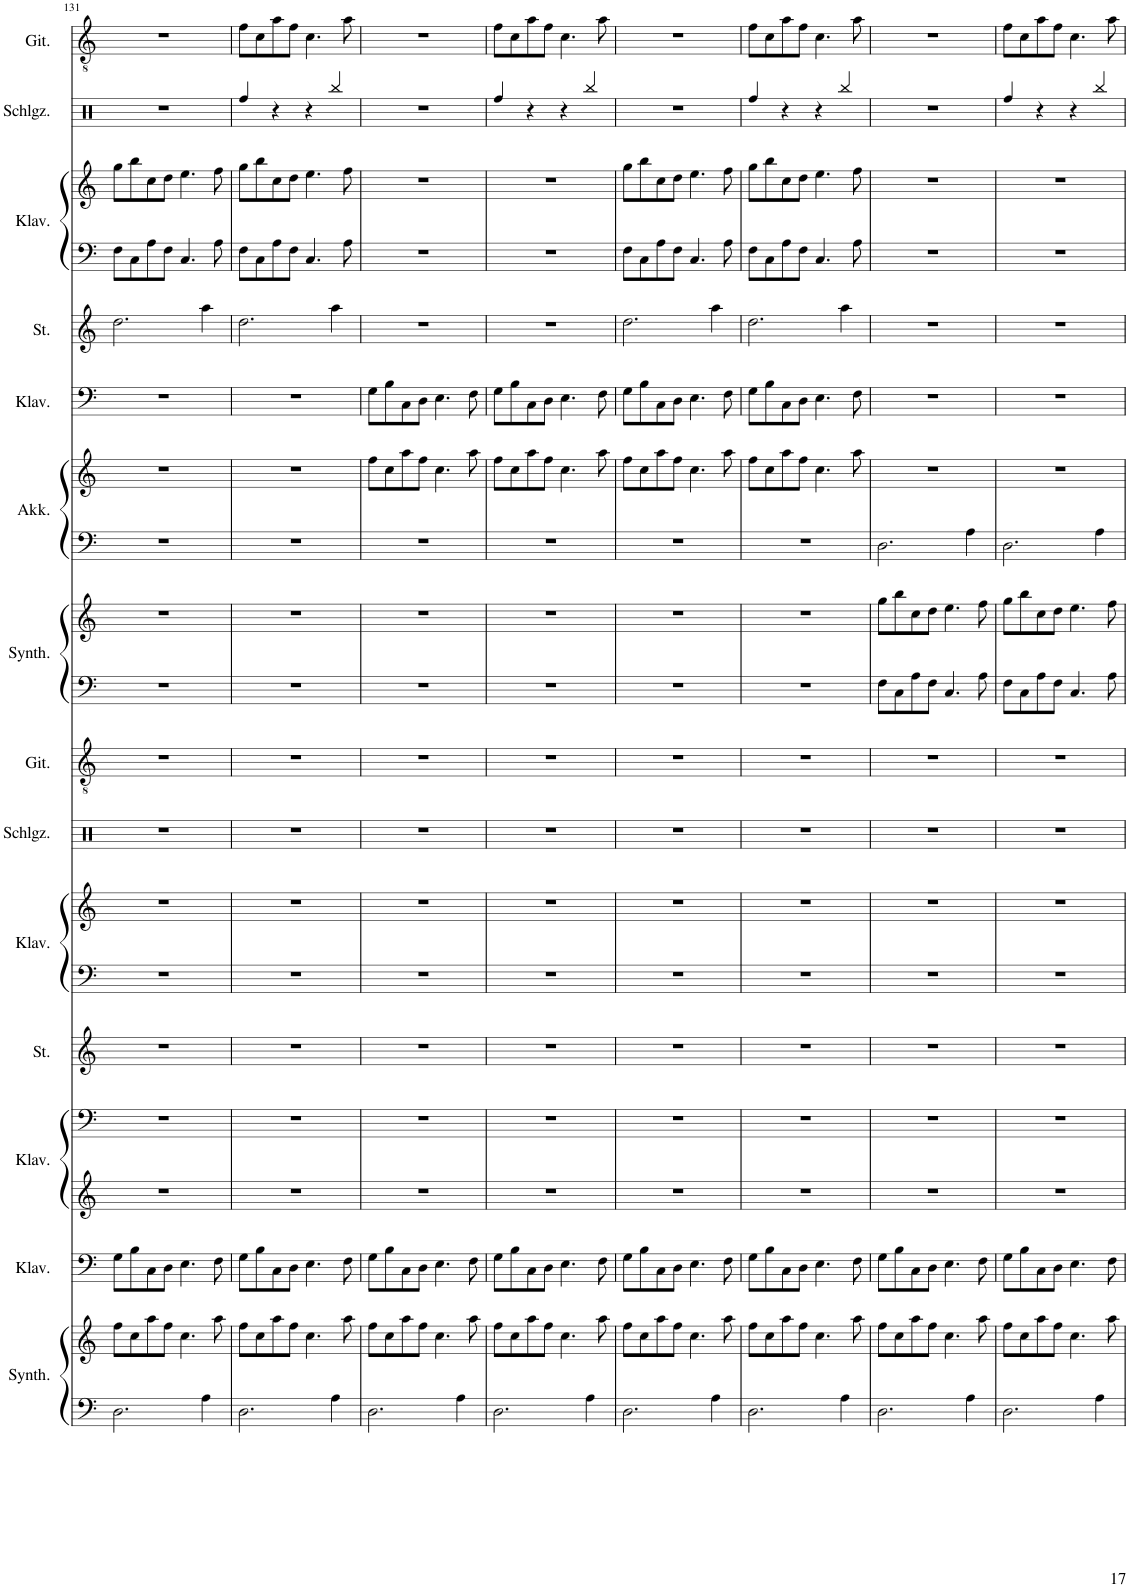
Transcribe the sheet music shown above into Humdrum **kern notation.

**kern	**kern	**kern	**kern	**kern	**kern	**kern	**kern	**kern	**kern	**kern	**kern	**kern	**kern	**kern	**kern	**kern	**kern	**kern	**kern
*part14	*part14	*part13	*part12	*part12	*part11	*part10	*part10	*part9	*part8	*part7	*part7	*part6	*part6	*part5	*part4	*part3	*part3	*part2	*part1
*staff20	*staff19	*staff18	*staff17	*staff16	*staff15	*staff14	*staff13	*staff12	*staff11	*staff10	*staff9	*staff8	*staff7	*staff6	*staff5	*staff4	*staff3	*staff2	*staff1
*I"Pad Synthesizer	*	*I"Klavier	*I"Klavier	*	*I"Streichinstrumente	*I"Klavier	*	*I"Schlagzeug	*I"Akustische Gitarre	*I"Pad Synthesizer	*	*I"Akkordeon	*	*I"Klavier	*I"Streichinstrumente	*I"Klavier	*	*I"Schlagzeug	*I"Akustische Gitarre
*I'Synth.	*	*I'Klav.	*I'Klav.	*	*I'St.	*I'Klav.	*	*I'Schlgz.	*I'Git.	*I'Synth.	*	*I'Akk.	*	*I'Klav.	*I'St.	*I'Klav.	*	*I'Schlgz.	*I'Git.
!!LO:PB:g=z
*clefF4	*clefG2	*clefF4	*clefG2	*clefF4	*clefG2	*clefF4	*clefG2	*clefX	*clefGv2	*clefF4	*clefG2	*clefF4	*clefG2	*clefF4	*clefG2	*clefF4	*clefG2	*clefX	*clefGv2
*k[]	*k[]	*k[]	*k[]	*k[]	*k[]	*k[]	*k[]	*k[]	*k[]	*k[]	*k[]	*k[]	*k[]	*k[]	*k[]	*k[]	*k[]	*k[]	*k[]
*M4/4	*M4/4	*M4/4	*M4/4	*M4/4	*M4/4	*M4/4	*M4/4	*M4/4	*M4/4	*M4/4	*M4/4	*M4/4	*M4/4	*M4/4	*M4/4	*M4/4	*M4/4	*M4/4	*M4/4
=131	=131	=131	=131	=131	=131	=131	=131	=131	=131	=131	=131	=131	=131	=131	=131	=131	=131	=131	=131
2.D\	8ff\L	8G\L	1r	1r	1r	1r	1r	1r	1r	1r	1r	1r	1r	1r	2.dd\	8F\L	8gg\L	1r	1r
.	8cc\	8B\	.	.	.	.	.	.	.	.	.	.	.	.	.	8C\	8bb\	.	.
.	8aa\	8C\	.	.	.	.	.	.	.	.	.	.	.	.	.	8A\	8cc\	.	.
.	8ff\J	8D\J	.	.	.	.	.	.	.	.	.	.	.	.	.	8F\J	8dd\J	.	.
.	4.cc\	4.E\	.	.	.	.	.	.	.	.	.	.	.	.	.	4.C/	4.ee\	.	.
4A\	.	.	.	.	.	.	.	.	.	.	.	.	.	.	4aa\	.	.	.	.
.	8aa\	8F\	.	.	.	.	.	.	.	.	.	.	.	.	.	8A\	8ff\	.	.
=132	=132	=132	=132	=132	=132	=132	=132	=132	=132	=132	=132	=132	=132	=132	=132	=132	=132	=132	=132
2.D\	8ff\L	8G\L	1r	1r	1r	1r	1r	1r	1r	1r	1r	1r	1r	1r	2.dd\	8F\L	8gg\L	4Rff/	8f\L
.	8cc\	8B\	.	.	.	.	.	.	.	.	.	.	.	.	.	8C\	8bb\	.	8c\
.	8aa\	8C\	.	.	.	.	.	.	.	.	.	.	.	.	.	8A\	8cc\	4r	8a\
.	8ff\J	8D\J	.	.	.	.	.	.	.	.	.	.	.	.	.	8F\J	8dd\J	.	8f\J
.	4.cc\	4.E\	.	.	.	.	.	.	.	.	.	.	.	.	.	4.C/	4.ee\	4r	4.c\
4A\	.	.	.	.	.	.	.	.	.	.	.	.	.	.	4aa\	.	.	4Rbb/	.
.	8aa\	8F\	.	.	.	.	.	.	.	.	.	.	.	.	.	8A\	8ff\	.	8a\
=133	=133	=133	=133	=133	=133	=133	=133	=133	=133	=133	=133	=133	=133	=133	=133	=133	=133	=133	=133
2.D\	8ff\L	8G\L	1r	1r	1r	1r	1r	1r	1r	1r	1r	1r	8ff\L	8G\L	1r	1r	1r	1r	1r
.	8cc\	8B\	.	.	.	.	.	.	.	.	.	.	8cc\	8B\	.	.	.	.	.
.	8aa\	8C\	.	.	.	.	.	.	.	.	.	.	8aa\	8C\	.	.	.	.	.
.	8ff\J	8D\J	.	.	.	.	.	.	.	.	.	.	8ff\J	8D\J	.	.	.	.	.
.	4.cc\	4.E\	.	.	.	.	.	.	.	.	.	.	4.cc\	4.E\	.	.	.	.	.
4A\	.	.	.	.	.	.	.	.	.	.	.	.	.	.	.	.	.	.	.
.	8aa\	8F\	.	.	.	.	.	.	.	.	.	.	8aa\	8F\	.	.	.	.	.
=134	=134	=134	=134	=134	=134	=134	=134	=134	=134	=134	=134	=134	=134	=134	=134	=134	=134	=134	=134
2.D\	8ff\L	8G\L	1r	1r	1r	1r	1r	1r	1r	1r	1r	1r	8ff\L	8G\L	1r	1r	1r	4Rff/	8f\L
.	8cc\	8B\	.	.	.	.	.	.	.	.	.	.	8cc\	8B\	.	.	.	.	8c\
.	8aa\	8C\	.	.	.	.	.	.	.	.	.	.	8aa\	8C\	.	.	.	4r	8a\
.	8ff\J	8D\J	.	.	.	.	.	.	.	.	.	.	8ff\J	8D\J	.	.	.	.	8f\J
.	4.cc\	4.E\	.	.	.	.	.	.	.	.	.	.	4.cc\	4.E\	.	.	.	4r	4.c\
4A\	.	.	.	.	.	.	.	.	.	.	.	.	.	.	.	.	.	4Rbb/	.
.	8aa\	8F\	.	.	.	.	.	.	.	.	.	.	8aa\	8F\	.	.	.	.	8a\
=135	=135	=135	=135	=135	=135	=135	=135	=135	=135	=135	=135	=135	=135	=135	=135	=135	=135	=135	=135
2.D\	8ff\L	8G\L	1r	1r	1r	1r	1r	1r	1r	1r	1r	1r	8ff\L	8G\L	2.dd\	8F\L	8gg\L	1r	1r
.	8cc\	8B\	.	.	.	.	.	.	.	.	.	.	8cc\	8B\	.	8C\	8bb\	.	.
.	8aa\	8C\	.	.	.	.	.	.	.	.	.	.	8aa\	8C\	.	8A\	8cc\	.	.
.	8ff\J	8D\J	.	.	.	.	.	.	.	.	.	.	8ff\J	8D\J	.	8F\J	8dd\J	.	.
.	4.cc\	4.E\	.	.	.	.	.	.	.	.	.	.	4.cc\	4.E\	.	4.C/	4.ee\	.	.
4A\	.	.	.	.	.	.	.	.	.	.	.	.	.	.	4aa\	.	.	.	.
.	8aa\	8F\	.	.	.	.	.	.	.	.	.	.	8aa\	8F\	.	8A\	8ff\	.	.
=136	=136	=136	=136	=136	=136	=136	=136	=136	=136	=136	=136	=136	=136	=136	=136	=136	=136	=136	=136
2.D\	8ff\L	8G\L	1r	1r	1r	1r	1r	1r	1r	1r	1r	1r	8ff\L	8G\L	2.dd\	8F\L	8gg\L	4Rff/	8f\L
.	8cc\	8B\	.	.	.	.	.	.	.	.	.	.	8cc\	8B\	.	8C\	8bb\	.	8c\
.	8aa\	8C\	.	.	.	.	.	.	.	.	.	.	8aa\	8C\	.	8A\	8cc\	4r	8a\
.	8ff\J	8D\J	.	.	.	.	.	.	.	.	.	.	8ff\J	8D\J	.	8F\J	8dd\J	.	8f\J
.	4.cc\	4.E\	.	.	.	.	.	.	.	.	.	.	4.cc\	4.E\	.	4.C/	4.ee\	4r	4.c\
4A\	.	.	.	.	.	.	.	.	.	.	.	.	.	.	4aa\	.	.	4Rbb/	.
.	8aa\	8F\	.	.	.	.	.	.	.	.	.	.	8aa\	8F\	.	8A\	8ff\	.	8a\
=137	=137	=137	=137	=137	=137	=137	=137	=137	=137	=137	=137	=137	=137	=137	=137	=137	=137	=137	=137
2.D\	8ff\L	8G\L	1r	1r	1r	1r	1r	1r	1r	8F\L	8gg\L	2.D\	1r	1r	1r	1r	1r	1r	1r
.	8cc\	8B\	.	.	.	.	.	.	.	8C\	8bb\	.	.	.	.	.	.	.	.
.	8aa\	8C\	.	.	.	.	.	.	.	8A\	8cc\	.	.	.	.	.	.	.	.
.	8ff\J	8D\J	.	.	.	.	.	.	.	8F\J	8dd\J	.	.	.	.	.	.	.	.
.	4.cc\	4.E\	.	.	.	.	.	.	.	4.C/	4.ee\	.	.	.	.	.	.	.	.
4A\	.	.	.	.	.	.	.	.	.	.	.	4A\	.	.	.	.	.	.	.
.	8aa\	8F\	.	.	.	.	.	.	.	8A\	8ff\	.	.	.	.	.	.	.	.
=138	=138	=138	=138	=138	=138	=138	=138	=138	=138	=138	=138	=138	=138	=138	=138	=138	=138	=138	=138
2.D\	8ff\L	8G\L	1r	1r	1r	1r	1r	1r	1r	8F\L	8gg\L	2.D\	1r	1r	1r	1r	1r	4Rff/	8f\L
.	8cc\	8B\	.	.	.	.	.	.	.	8C\	8bb\	.	.	.	.	.	.	.	8c\
.	8aa\	8C\	.	.	.	.	.	.	.	8A\	8cc\	.	.	.	.	.	.	4r	8a\
.	8ff\J	8D\J	.	.	.	.	.	.	.	8F\J	8dd\J	.	.	.	.	.	.	.	8f\J
.	4.cc\	4.E\	.	.	.	.	.	.	.	4.C/	4.ee\	.	.	.	.	.	.	4r	4.c\
4A\	.	.	.	.	.	.	.	.	.	.	.	4A\	.	.	.	.	.	4Rbb/	.
.	8aa\	8F\	.	.	.	.	.	.	.	8A\	8ff\	.	.	.	.	.	.	.	8a\
=	=	=	=	=	=	=	=	=	=	=	=	=	=	=	=	=	=	=	=
*-	*-	*-	*-	*-	*-	*-	*-	*-	*-	*-	*-	*-	*-	*-	*-	*-	*-	*-	*-
